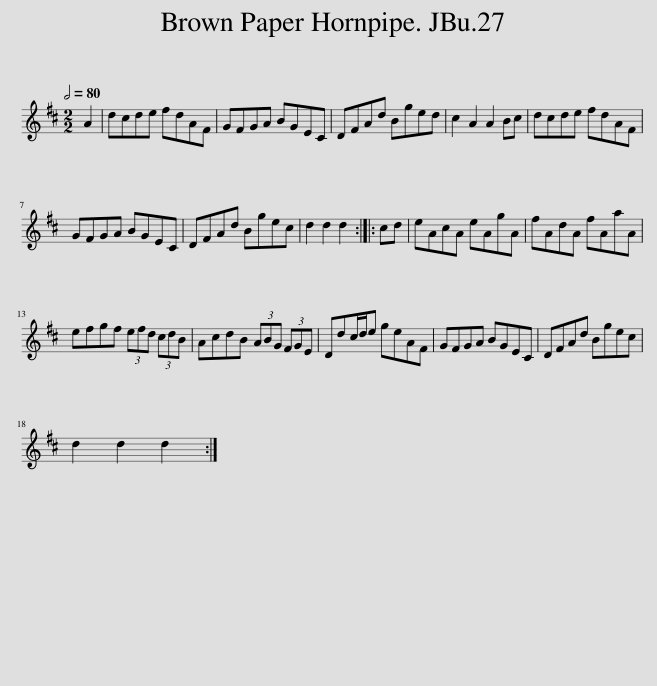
X:1
L:1/8
Q:1/2=80
M:2/2
I:linebreak $
K:D
V:1 treble
V:1
 A2 | dcde fdAF | GFGA BGEC | DFAd Bged | c2 A2 A2 Bc | %5
 dcde fdAF |$ GFGA BGEC | DFAd Bgec | d2 d2 d2 :: cd | %10
 eAcA eAgA | fAdA fAaA |$ efgf (3efd (3cdB | AcdB (3ABG (3FGE | Ddc/d/e geAF | %15
 GFGA BGEC | DFAd Bgec |$ d2 d2 d2 :| %18
